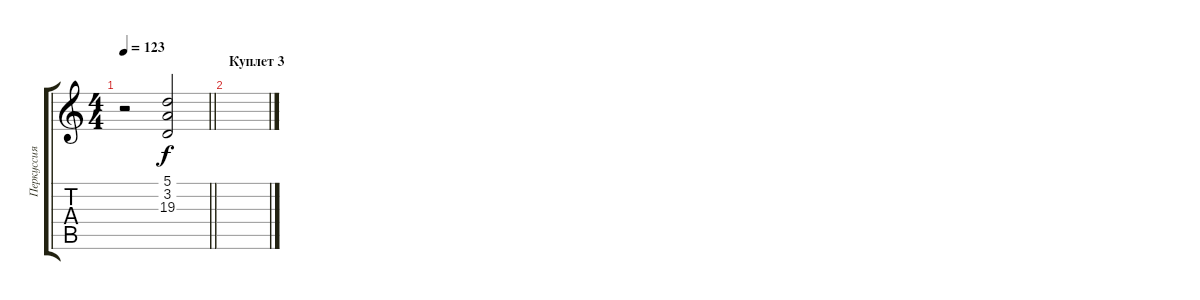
\track ("Перкуссия 2" "Перкуссия ") {instrument reversecymbal}
\staff {score tabs}
\tuning (E4 B3 G3 D3 A2 E2) {hide}
\ts (4 4)
\tempo 123
\clef g2
\barLineRight lightlight
\ks c
r.2{dy f} (5.1 3.2 19.3).2 |
\section ("" "Куплет 3")
